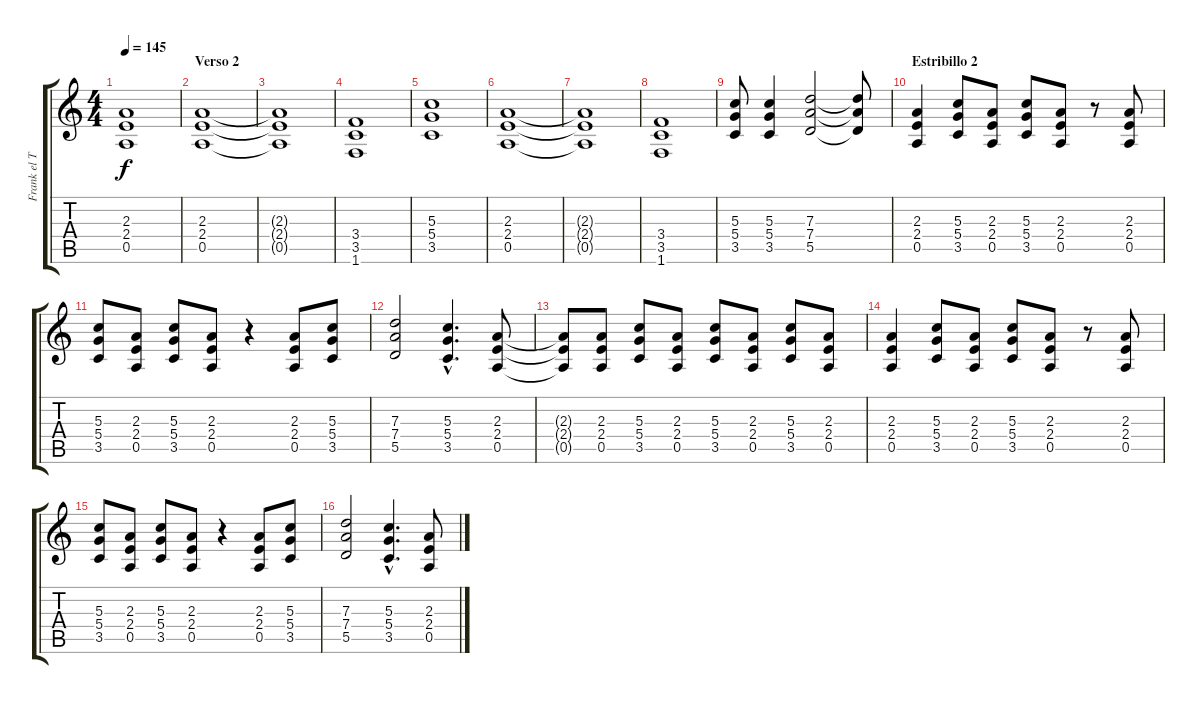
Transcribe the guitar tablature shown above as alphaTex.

\track ("Frank el Tachas" "Frank el T") {instrument distortionguitar}
\staff {score tabs}
\tuning (E4 B3 G3 D3 A2 E2) {hide}
\ts (4 4)
\tempo 145
\clef g2
\ks c
(2.3{t} 2.4{t} 0.5{t}).1{dy f} |
\section ("" "Verso 2")
(2.3 2.4 0.5).1 |
(2.3{t} 2.4{t} 0.5{t}).1 |
(3.4 3.5 1.6).1 |
(5.3 5.4 3.5).1 |
(2.3 2.4 0.5).1 |
(2.3{t} 2.4{t} 0.5{t}).1 |
(3.4 3.5 1.6).1 |
(5.3 5.4 3.5).8 (5.3 5.4 3.5).4 (7.3 7.4 5.5).2 (7.3{t} 7.4{t} 5.5{t}).8 |
\section ("" "Estribillo 2")
(2.3 2.4 0.5).4 (5.3 5.4 3.5).8 (2.3 2.4 0.5).8 (5.3 5.4 3.5).8 (2.3 2.4 0.5).8 r.8 (2.3 2.4 0.5).8 |
(5.3 5.4 3.5).8 (2.3 2.4 0.5).8 (5.3 5.4 3.5).8 (2.3 2.4 0.5).8 r.4 (2.3 2.4 0.5).8 (5.3 5.4 3.5).8 |
(7.3 7.4 5.5).2 (5.3{hac} 5.4{hac} 3.5{hac}).4{d} (2.3 2.4 0.5).8 |
(2.3{t} 2.4{t} 0.5{t}).8 (2.3 2.4 0.5).8 (5.3 5.4 3.5).8 (2.3 2.4 0.5).8 (5.3 5.4 3.5).8 (2.3 2.4 0.5).8 (5.3 5.4 3.5).8 (2.3 2.4 0.5).8 |
(2.3 2.4 0.5).4 (5.3 5.4 3.5).8 (2.3 2.4 0.5).8 (5.3 5.4 3.5).8 (2.3 2.4 0.5).8 r.8 (2.3 2.4 0.5).8 |
(5.3 5.4 3.5).8 (2.3 2.4 0.5).8 (5.3 5.4 3.5).8 (2.3 2.4 0.5).8 r.4 (2.3 2.4 0.5).8 (5.3 5.4 3.5).8 |
(7.3 7.4 5.5).2 (5.3{hac} 5.4{hac} 3.5{hac}).4{d} (2.3 2.4 0.5).8
